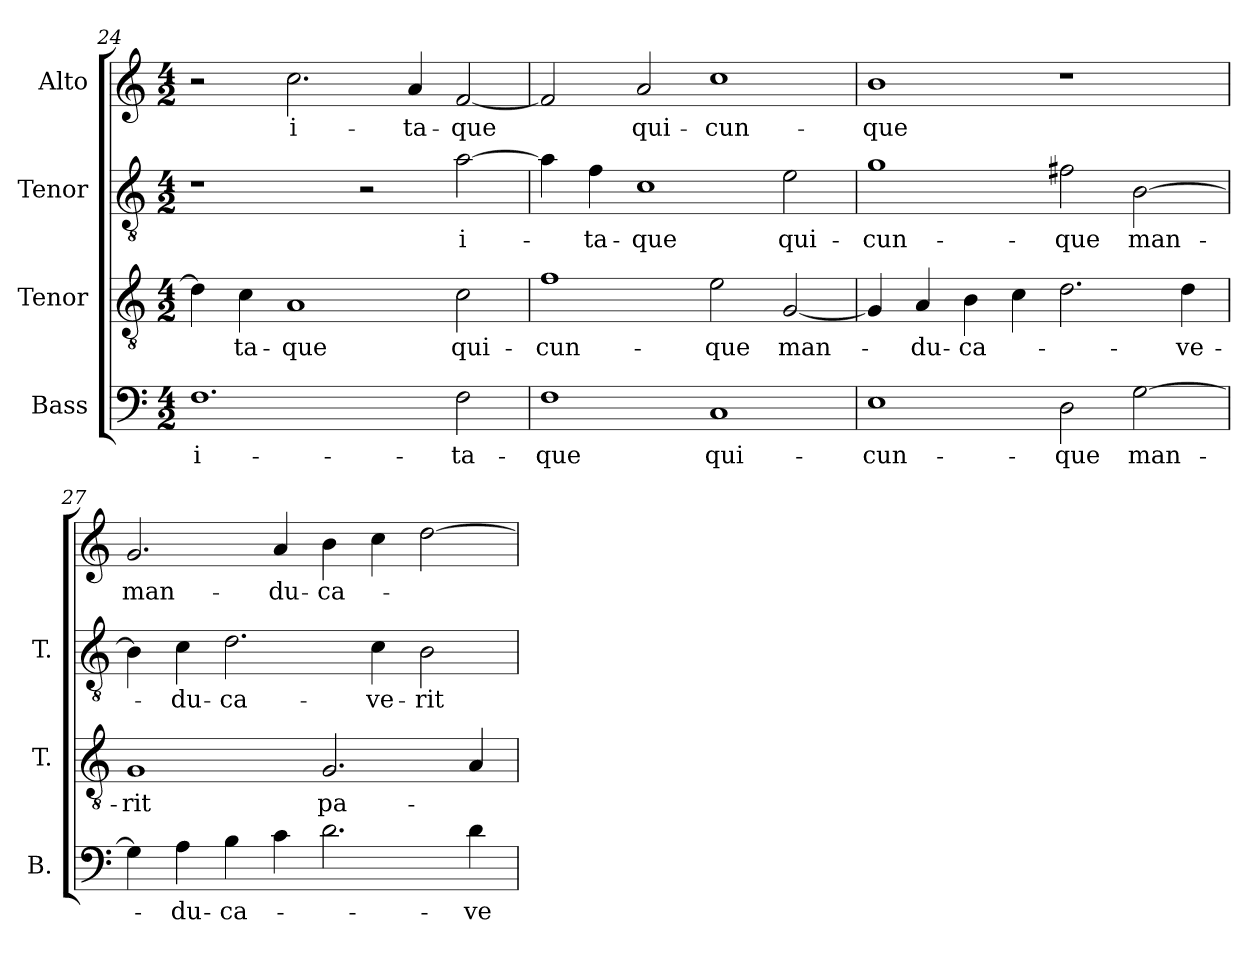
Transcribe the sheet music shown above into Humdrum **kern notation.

**kern	**text	**kern	**text	**kern	**text	**kern	**text
*part4	*part4	*part3	*part3	*part2	*part2	*part1	*part1
*staff4	*staff4	*staff3	*staff3	*staff2	*staff2	*staff1	*staff1
*I"Bass	*	*I"Tenor	*	*I"Tenor	*	*I"Alto	*
*I'B.	*	*I'T.	*	*I'T.	*	*	*
!!LO:LB:g=z
*clefF4	*	*clefGv2	*	*clefGv2	*	*clefG2	*
*	*	*ITrd7c12	*	*ITrd7c12	*	*	*
*k[]	*	*k[]	*	*k[]	*	*k[]	*
*C:	*	*C:	*	*C:	*	*C:	*
*M4/2	*	*M4/2	*	*M4/2	*	*M4/2	*
=24	=24	=24	=24	=24	=24	=24	=24
!	!LO:LY:b:color=#000000	!	!	!	!	!	!
1.Fi	i-	4Di\]	.	1r	.	2r	.
!	!	!	!LO:LY:b:color=#000000	!	!	!	!
.	.	4Ci\	-ta-	.	.	.	.
!	!	!	!LO:LY:b:color=#000000	!	!	!	!
!	!	!	!	!	!	!	!LO:LY:b:color=#000000
.	.	1AAi	-que	.	.	2.cci\	i-
.	.	.	.	2r	.	.	.
!	!	!	!	!	!	!	!LO:LY:b:color=#000000
.	.	.	.	.	.	4ai/	-ta-
!	!LO:LY:b:color=#000000	!	!	!	!	!	!
!	!	!	!LO:LY:b:color=#000000	!	!	!	!
!	!	!	!	!	!LO:LY:b:color=#000000	!	!
!	!	!	!	!	!	!	!LO:LY:b:color=#000000
2Fi\	-ta-	2Ci\	qui-	[2Ai\	i-	[2fi/	-que
=25	=25	=25	=25	=25	=25	=25	=25
!	!LO:LY:b:color=#000000	!	!	!	!	!	!
!	!	!	!LO:LY:b:color=#000000	!	!	!	!
1Fi	-que	1Fi	-cun-	4Ai\]	.	2fi/]	.
!	!	!	!	!	!LO:LY:b:color=#000000	!	!
.	.	.	.	4Fi\	-ta-	.	.
!	!	!	!	!	!LO:LY:b:color=#000000	!	!
!	!	!	!	!	!	!	!LO:LY:b:color=#000000
.	.	.	.	1Ci	-que	2ai/	qui-
!	!LO:LY:b:color=#000000	!	!	!	!	!	!
!	!	!	!LO:LY:b:color=#000000	!	!	!	!
!	!	!	!	!	!	!	!LO:LY:b:color=#000000
1Ci	qui-	2Ei\	-que	.	.	1cci	-cun-
!	!	!	!LO:LY:b:color=#000000	!	!	!	!
!	!	!	!	!	!LO:LY:b:color=#000000	!	!
.	.	[2GGi/	man-	2Ei\	qui-	.	.
=26	=26	=26	=26	=26	=26	=26	=26
!	!LO:LY:b:color=#000000	!	!	!	!	!	!
!	!	!	!	!	!LO:LY:b:color=#000000	!	!
!	!	!	!	!	!	!	!LO:LY:b:color=#000000
1Ei	-cun-	4GGi/]	.	1Gi	-cun-	1bi	-que
!	!	!	!LO:LY:b:color=#000000	!	!	!	!
.	.	4AAi/	-du-	.	.	.	.
!	!	!	!LO:LY:b:color=#000000	!	!	!	!
.	.	4BBi\	-ca-	.	.	.	.
.	.	4Ci\	.	.	.	.	.
!	!LO:LY:b:color=#000000	!	!	!	!	!	!
!	!	!	!	!	!LO:LY:b:color=#000000	!	!
2Di\	-que	2.Di\	.	2F#Xi\	-que	1r	.
!	!LO:LY:b:color=#000000	!	!	!	!	!	!
!	!	!	!	!	!LO:LY:b:color=#000000	!	!
[2Gi\	man-	.	.	[2BBi\	man-	.	.
!	!	!	!LO:LY:b:color=#000000	!	!	!	!
.	.	4Di\	-ve-	.	.	.	.
=27	=27	=27	=27	=27	=27	=27	=27
!	!	!	!LO:LY:b:color=#000000	!	!	!	!
!	!	!	!	!	!	!	!LO:LY:b:color=#000000
4Gi\]	.	1GGi	-rit	4BBi\]	.	2.gi/	man-
!	!LO:LY:b:color=#000000	!	!	!	!	!	!
!	!	!	!	!	!LO:LY:b:color=#000000	!	!
4Ai\	-du-	.	.	4Ci\	-du-	.	.
!	!LO:LY:b:color=#000000	!	!	!	!	!	!
!	!	!	!	!	!LO:LY:b:color=#000000	!	!
4Bi\	-ca-	.	.	2.Di\	-ca-	.	.
!	!	!	!	!	!	!	!LO:LY:b:color=#000000
4ci\	.	.	.	.	.	4ai/	-du-
!	!	!	!LO:LY:b:color=#000000	!	!	!	!
!	!	!	!	!	!	!	!LO:LY:b:color=#000000
2.di\	.	2.GGi/	pa-	.	.	4bi\	-ca-
!	!	!	!	!	!LO:LY:b:color=#000000	!	!
.	.	.	.	4Ci\	-ve-	4cci\	.
!	!	!	!	!	!LO:LY:b:color=#000000	!	!
.	.	.	.	2BBi\	-rit	[2ddi\	.
!	!LO:LY:b:color=#000000	!	!	!	!	!	!
4di\	-ve-	4AAi/	.	.	.	.	.
=	=	=	=	=	=	=	=
*-	*-	*-	*-	*-	*-	*-	*-
